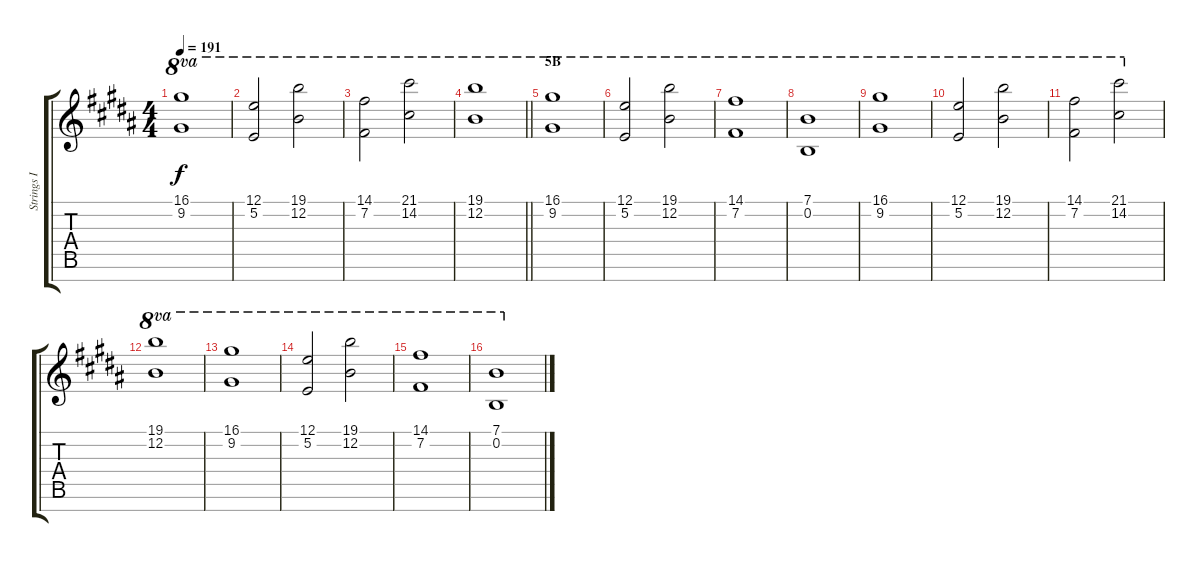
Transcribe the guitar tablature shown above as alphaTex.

\track ("Strings I" "Strings I") {instrument stringensemble1}
\staff {score tabs}
\tuning (E5 B4 G4 D4 A3 E3 B2) {hide}
\ts (4 4)
\tempo 191
\clef g2
\ks b
(16.1 9.2).1{ot 8va dy f} |
(12.1 5.2).2{ot 8va} (19.1 12.2).2{ot 8va} |
(14.1 7.2).2{ot 8va} (21.1 14.2).2{ot 8va} |
\barLineRight lightlight
(19.1 12.2).1{ot 8va} |
\section ("" "5B")
(16.1 9.2).1{ot 8va} |
(12.1 5.2).2{ot 8va} (19.1 12.2).2{ot 8va} |
(14.1 7.2).1{ot 8va} |
(7.1 0.2).1{ot 8va} |
(16.1 9.2).1{ot 8va} |
(12.1 5.2).2{ot 8va} (19.1 12.2).2{ot 8va} |
(14.1 7.2).2{ot 8va} (21.1 14.2).2{ot 8va} |
(19.1 12.2).1{ot 8va} |
(16.1 9.2).1{ot 8va} |
(12.1 5.2).2{ot 8va} (19.1 12.2).2{ot 8va} |
(14.1 7.2).1{ot 8va} |
(7.1 0.2).1{ot 8va}
